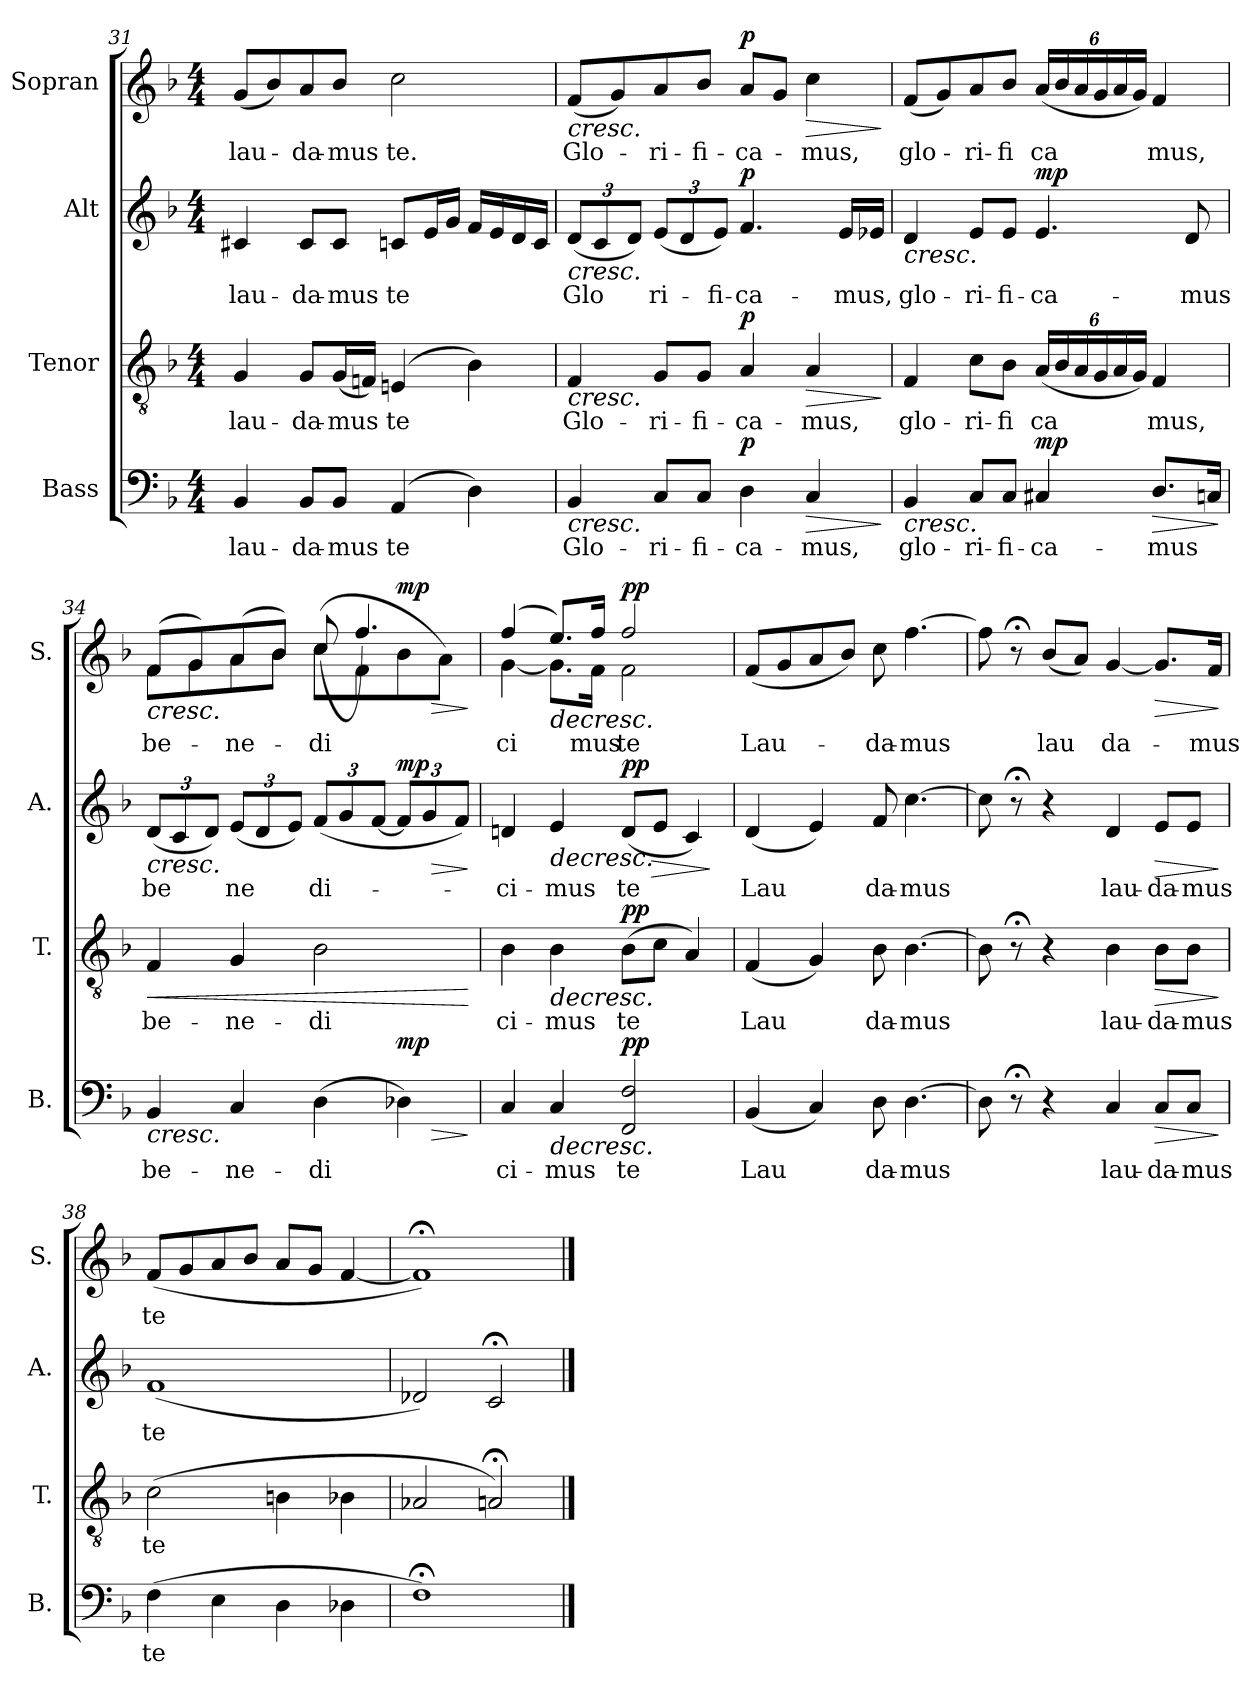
**kern	**text	**dynam	**kern	**text	**dynam	**kern	**text	**dynam	**kern	**text	**dynam
*part4	*part4	*part4	*part3	*part3	*part3	*part2	*part2	*part2	*part1	*part1	*part1
*staff4	*staff4	*staff4	*staff3	*staff3	*staff3	*staff2	*staff2	*staff2	*staff1	*staff1	*staff1
*I"Bass	*	*	*I"Tenor	*	*	*I"Alt	*	*	*I"Sopran	*	*
*I'B.	*	*	*I'T.	*	*	*I'A.	*	*	*I'S.	*	*
*clefF4	*	*	*clefGv2	*	*	*clefG2	*	*	*clefG2	*	*
*k[b-]	*	*	*k[b-]	*	*	*k[b-]	*	*	*k[b-]	*	*
*M4/4	*	*	*M4/4	*	*	*M4/4	*	*	*M4/4	*	*
=31	=31	=31	=31	=31	=31	=31	=31	=31	=31	=31	=31
!	!LO:LY:b	!	!	!LO:LY:b	!	!	!LO:LY:b	!	!	!LO:LY:b	!
4BB-/	lau-	.	4G/	lau-	.	4c#X/	lau-	.	(<8g/L	lau-	.
.	.	.	.	.	.	.	.	.	8b-/)	.	.
!	!LO:LY:b	!	!	!LO:LY:b	!	!	!LO:LY:b	!	!	!LO:LY:b	!
8BB-/L	-da-	.	8G/L	-da-	.	8c#/L	-da-	.	8a/	-da-	.
!	!LO:LY:b	!	!	!LO:LY:b	!	!	!LO:LY:b	!	!	!LO:LY:b	!
8BB-/J	-mus	.	(<16G/L	-mus	.	8c#/J	-mus	.	8b-/J	-mus	.
.	.	.	16Fn/JJ)	.	.	.	.	.	.	.	.
!	!LO:LY:b	!	!	!LO:LY:b	!	!	!LO:LY:b	!	!	!LO:LY:b	!
(>4AA/	te	.	(>4En/	te	.	8cn/L	te	.	2cc\	te.	.
.	.	.	.	.	.	16e/L	.	.	.	.	.
.	.	.	.	.	.	16g/JJ	.	.	.	.	.
4D\)	.	.	4B-\)	.	.	16f/LL	.	.	.	.	.
.	.	.	.	.	.	16e/	.	.	.	.	.
.	.	.	.	.	.	16d/	.	.	.	.	.
.	.	.	.	.	.	16c/JJ	.	.	.	.	.
!!LO:PB:g=z
=32	=32	=32	=32	=32	=32	=32	=32	=32	=32	=32	=32
!	!LO:LY:b	!LO:HP:b	!	!LO:LY:b	!LO:HP:b	!	!	!	!	!	!
*	*	*	*	*	*	*Xbrackettup	*	*	*	*	*
!	!	!	!	!	!	!	!LO:LY:b	!LO:HP:b	!	!LO:LY:b	!LO:HP:b
4BB-/	Glo-	<	4F/	Glo-	<	(<12d/L	Glo	<	(<8f/L	Glo-	<
.	.	.	.	.	.	12c/	.	.	.	.	.
.	.	.	.	.	.	.	.	.	8g/)	.	.
.	.	.	.	.	.	12d/J)	.	.	.	.	.
!	!LO:LY:b	!	!	!LO:LY:b	!	!	!LO:LY:b	!	!	!LO:LY:b	!
8C/L	-ri-	.	8G/L	-ri-	.	(<12e/L	ri-	.	8a/	-ri-	.
.	.	.	.	.	.	12d/	.	.	.	.	.
!	!LO:LY:b	!	!	!LO:LY:b	!	!	!	!	!	!LO:LY:b	!
8C/J	-fi-	.	8G/J	-fi-	.	.	.	.	8b-/J	-fi-	.
!	!	!	!	!	!	!	!LO:LY:b	!	!	!	!
.	.	.	.	.	.	12e/J)	-fi-	.	.	.	.
!	!LO:LY:b	!LO:DY:b	!	!LO:LY:b	!LO:DY:b	!	!LO:LY:b	!LO:DY:b	!	!LO:LY:b	!LO:DY:b
4D\	-ca-	p	4A/	ca-	p	4.f/	-ca-	p	8a/L	-ca-	p
.	.	.	.	.	.	.	.	.	8g/J	.	.
!	!LO:LY:b	!LO:HP:b	!	!LO:LY:b	!LO:HP:b	!	!	!	!	!LO:LY:b	!LO:HP:b
4C/	-mus,	>	4A/	-mus,	>	.	.	.	4cc\	-mus,	>
!	!	!	!	!	!	!	!LO:LY:b	!	!	!	!
.	.	.	.	.	.	16e/LL	-mus,	.	.	.	.
.	.	.	.	.	.	16e-X/JJ	.	.	.	.	.
.	.	[ ]	.	.	[ ]	.	.	[	.	.	[ ]
=33	=33	=33	=33	=33	=33	=33	=33	=33	=33	=33	=33
!	!LO:LY:b	!LO:HP:b	!	!LO:LY:b	!	!	!LO:LY:b	!LO:HP:b	!	!LO:LY:b	!
4BB-/	glo-	<	4F/	glo-	.	4d/	glo-	<	(<8f/L	glo-	.
.	.	.	.	.	.	.	.	.	8g/)	.	.
!	!LO:LY:b	!	!	!LO:LY:b	!	!	!LO:LY:b	!	!	!LO:LY:b	!
8C/L	-ri-	.	8c\L	-ri-	.	8e/L	-ri-	.	8a/	-ri-	.
!	!LO:LY:b	!	!	!LO:LY:b	!	!	!LO:LY:b	!	!	!LO:LY:b	!
8C/J	-fi-	.	8B-\J	-fi	.	8e/J	-fi-	.	8b-/J	-fi	.
!	!LO:LY:b	!	!	!	!	!	!	!	!	!	!
*	*	*	*Xbrackettup	*	*	*	*	*	*	*	*
!	!	!	!	!LO:LY:b	!	!	!LO:LY:b	!	!	!	!
*	*	*	*	*	*	*	*	*	*Xbrackettup	*	*
!	!	!LO:DY:b	!	!	!	!	!	!LO:DY:b	!	!LO:LY:b	!
4C#X/	-ca-	mp	(<24A/LL	ca	.	4.e/	-ca-	mp	(<24a/LL	ca	.
.	.	.	24B-/	.	.	.	.	.	24b-/	.	.
.	.	.	24A/	.	.	.	.	.	24a/	.	.
.	.	.	24G/	.	.	.	.	.	24g/	.	.
.	.	.	24A/	.	.	.	.	.	24a/	.	.
.	.	.	24G/JJ)	.	.	.	.	.	24g/JJ)	.	.
!	!LO:LY:b	!LO:HP:b	!	!LO:LY:b	!	!	!	!	!	!LO:LY:b	!
8.D/L	-mus	>	4F/	mus,	.	.	.	.	4f/	mus,	.
!	!	!	!	!	!	!	!LO:LY:b	!	!	!	!
.	.	.	.	.	.	8d/	-mus	.	.	.	.
16Cn/Jk	.	.	.	.	.	.	.	.	.	.	.
.	.	[ ]	.	.	.	.	.	[	.	.	.
=34	=34	=34	=34	=34	=34	=34	=34	=34	=34	=34	=34
!	!LO:LY:b	!LO:HP:b	!	!LO:LY:b	!LO:HP:b	!	!LO:LY:b	!LO:HP:b	!	!LO:LY:b	!LO:HP:b
*	*	*	*	*	*	*	*	*	*^	*	*
4BB-/	be-	<	4F/	be-	<	(<12d/L	be	<	(>8f/L	8f\L	be-	<
.	.	.	.	.	.	12c/	.	.	.	.	.	.
.	.	.	.	.	.	.	.	.	8g/)	8g\	.	.
.	.	.	.	.	.	12d/J)	.	.	.	.	.	.
!	!LO:LY:b	!	!	!LO:LY:b	!	!	!LO:LY:b	!	!	!	!LO:LY:b	!
4C/	-ne-	.	4G/	-ne-	.	(<12e/L	ne	.	(>8a/	8a\	-ne-	.
.	.	.	.	.	.	12d/	.	.	.	.	.	.
.	.	.	.	.	.	.	.	.	8b-/J)	8b-\J	.	.
.	.	.	.	.	.	12e/J)	.	.	.	.	.	.
!	!LO:LY:b	!	!	!LO:LY:b	!	!	!LO:LY:b	!	!	!	!LO:LY:b	!
(>4D\	-di	.	2B-\	-di	.	(<12f/L	di-	.	(<8cc\L	(>8cc/	-di	.
.	.	.	.	.	.	12g/	.	.	.	.	.	.
.	.	.	.	.	.	.	.	.	8f\	4.ff/)	.	.
.	.	.	.	.	.	[12f/J	.	.	.	.	.	.
!	!	!LO:HP:b	!	!	!	!	!	!LO:HP:b	!	!	!	!LO:HP:b
!	!	!LO:DY:n=1:b	!	!	!	!	!	!LO:DY:n=1:b	!	!	!	!LO:DY:n=1:b
4D-X\)	.	> mp	.	.	.	12f/L]	.	> mp	8b-\	.	.	> mp
.	.	.	.	.	.	12g/	.	.	.	.	.	.
.	.	.	.	.	.	.	.	.	8a\J)	.	.	.
.	.	.	.	.	.	12f/J)	.	.	.	.	.	.
*	*	*	*	*	*	*	*	*	*v	*v	*	*
.	.	[ ]	.	.	[	.	.	[ ]	.	.	[ ]
!!LO:LB:g=z
=35	=35	=35	=35	=35	=35	=35	=35	=35	=35	=35	=35
!	!LO:LY:b	!	!	!LO:LY:b	!	!	!LO:LY:b	!	!	!LO:LY:b	!
*	*	*	*	*	*	*	*	*	*^	*	*
4C/	ci-	.	4B-\	ci-	.	4dn/	ci-	.	(>4ff/	[4g\	ci	.
!	!LO:LY:b	!LO:HP:b	!	!LO:LY:b	!LO:HP:b	!	!LO:LY:b	!LO:HP:b	!	!	!	!LO:HP:b
4C/	-mus	>	4B-\	-mus	>	4e/	-mus	>	8.ee/L)	8.g\L]	.	>
!	!	!	!	!	!	!	!	!	!	!	!LO:LY:b	!
.	.	.	.	.	.	.	.	.	16ff/Jk	16f\Jk	mus	.
!	!LO:LY:b	!LO:DY:b	!	!LO:LY:b	!LO:DY:b	!	!LO:LY:b	!LO:HP:b	!	!	!LO:LY:b	!
!	!	!	!	!	!	!	!	!LO:DY:n=1:b	!	!	!	!LO:DY:b
2FF/ 2F/	te	pp	(>8B-\L	te	pp	(<8d/L	te	> pp	2ff/	2f\	te	pp
.	.	.	8c\J	.	.	8e/J	.	.	.	.	.	.
.	.	.	4A/)	.	.	4c/)	.	.	.	.	.	.
*	*	*	*	*	*	*	*	*	*v	*v	*	*
.	.	]	.	.	]	.	.	] ]	.	.	]
=36	=36	=36	=36	=36	=36	=36	=36	=36	=36	=36	=36
!	!LO:LY:b	!	!	!LO:LY:b	!	!	!LO:LY:b	!	!	!LO:LY:b	!
(<4BB-/	Lau	.	(<4F/	Lau	.	(<4d/	Lau	.	(<8f/L	Lau-	.
.	.	.	.	.	.	.	.	.	8g/	.	.
4C/)	.	.	4G/)	.	.	4e/)	.	.	8a/	.	.
.	.	.	.	.	.	.	.	.	8b-/J)	.	.
!	!LO:LY:b	!	!	!LO:LY:b	!	!	!LO:LY:b	!	!	!LO:LY:b	!
8D\	da-	.	8B-\	da-	.	8f/	da-	.	8cc\	-da-	.
!	!LO:LY:b	!	!	!LO:LY:b	!	!	!LO:LY:b	!	!	!LO:LY:b	!
[4.D\	-mus	.	[4.B-\	-mus	.	[4.cc\	-mus	.	[4.ff\	-mus	.
=37	=37	=37	=37	=37	=37	=37	=37	=37	=37	=37	=37
8D\]	.	.	8B-\]	.	.	8cc\]	.	.	8ff\]	.	.
8r;<	.	.	8r;<	.	.	8r;<	.	.	8r;<	.	.
!	!	!	!	!	!	!	!	!	!	!LO:LY:b	!
4r	.	.	4r	.	.	4r	.	.	(<8b-/L	lau	.
.	.	.	.	.	.	.	.	.	8a/J)	.	.
!	!LO:LY:b	!	!	!LO:LY:b	!	!	!LO:LY:b	!	!	!LO:LY:b	!
4C/	lau-	.	4B-\	lau-	.	4d/	lau-	.	[4g/	da-	.
!	!LO:LY:b	!LO:HP:b	!	!LO:LY:b	!LO:HP:b	!	!LO:LY:b	!LO:HP:b	!	!	!LO:HP:b
8C/L	-da-	>	8B-\L	-da-	>	8e/L	-da-	>	8.g/L]	.	>
!	!LO:LY:b	!	!	!LO:LY:b	!	!	!LO:LY:b	!	!	!	!
8C/J	-mus	.	8B-\J	-mus	.	8e/J	-mus	.	.	.	.
!	!	!	!	!	!	!	!	!	!	!LO:LY:b	!
.	.	.	.	.	.	.	.	.	16f/Jk	-mus	.
.	.	]	.	.	]	.	.	]	.	.	]
=38	=38	=38	=38	=38	=38	=38	=38	=38	=38	=38	=38
!	!LO:LY:b	!	!	!LO:LY:b	!	!	!LO:LY:b	!	!	!LO:LY:b	!
(>4F\	te	.	(>2c\	te	.	(<1f	te	.	(<8f/L	te	.
.	.	.	.	.	.	.	.	.	8g/	.	.
4E\	.	.	.	.	.	.	.	.	8a/	.	.
.	.	.	.	.	.	.	.	.	8b-/J	.	.
4D\	.	.	4Bn\	.	.	.	.	.	8a/L	.	.
.	.	.	.	.	.	.	.	.	8g/J	.	.
4D-X\	.	.	4B-X\	.	.	.	.	.	[4f/	.	.
=39	=39	=39	=39	=39	=39	=39	=39	=39	=39	=39	=39
1F;<)	.	.	2A-X/	.	.	2d-X/)	.	.	1f;<])	.	.
.	.	.	2An;</)	.	.	2c;</	.	.	.	.	.
==	==	==	==	==	==	==	==	==	==	==	==
*-	*-	*-	*-	*-	*-	*-	*-	*-	*-	*-	*-
